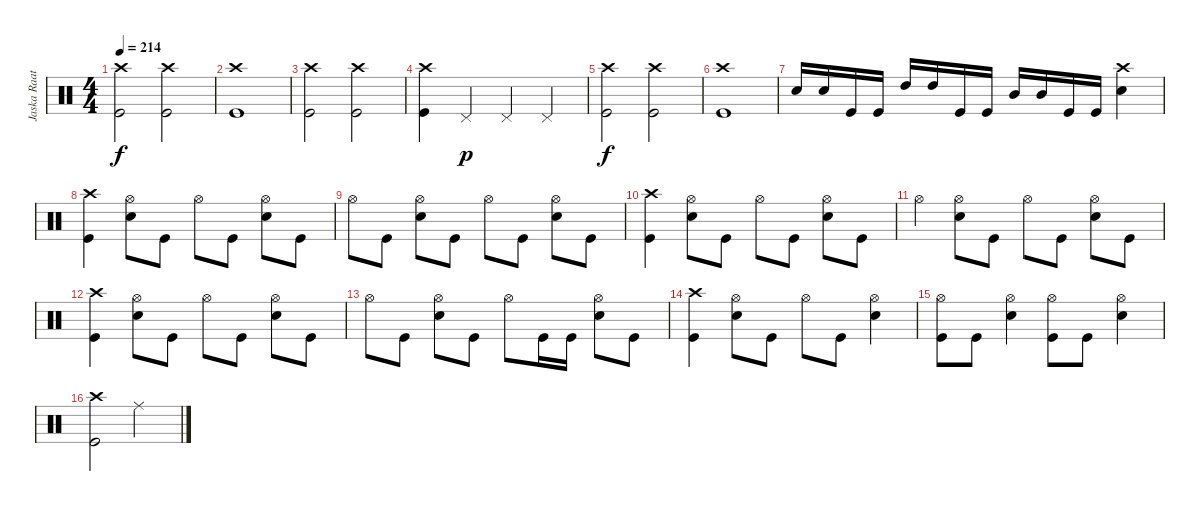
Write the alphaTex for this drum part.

\track ("Jaska Raatikainen" "Jaska Raat") {instrument percussion}
\staff {score}
\articulation defaults
\ts (4 4)
\tempo 214
\clef neutral
\ks c
("Crash high (hit)" "Kick (hit)").2{dy f} ("Crash high (hit)" "Kick (hit)").2 |
("Crash high (hit)" "Kick (hit)").1 |
("Crash high (hit)" "Kick (hit)").2 ("Crash high (hit)" "Kick (hit)").2 |
("Crash high (hit)" "Kick (hit)").4 "Pedal Hi-Hat (hit)".4{dy p} "Pedal Hi-Hat (hit)".4 "Pedal Hi-Hat (hit)".4 |
("Crash high (hit)" "Kick (hit)").2{dy f} ("Crash high (hit)" "Kick (hit)").2 |
("Crash high (hit)" "Kick (hit)").1 |
"Snare (hit) 2".16 "Snare (hit) 2".16 "Kick (hit)".16 "Kick (hit)".16 "High Tom (hit)".16 "High Tom (hit)".16 "Kick (hit)".16 "Kick (hit)".16 "Mid Tom (hit)".16 "Mid Tom (hit)".16 "Kick (hit)".16 "Kick (hit)".16 ("Crash high (hit)" "Snare (hit) 2").4 |
("Crash high (hit)" "Kick (hit)").4 ("Hi-Hat (open)" "Snare (hit) 2").8 "Kick (hit)".8 "Hi-Hat (open)".8 "Kick (hit)".8 ("Hi-Hat (open)" "Snare (hit) 2").8 "Kick (hit)".8 |
"Hi-Hat (open)".8 "Kick (hit)".8 ("Hi-Hat (open)" "Snare (hit) 2").8 "Kick (hit)".8 "Hi-Hat (open)".8 "Kick (hit)".8 ("Hi-Hat (open)" "Snare (hit) 2").8 "Kick (hit)".8 |
("Crash high (hit)" "Kick (hit)").4 ("Hi-Hat (open)" "Snare (hit) 2").8 "Kick (hit)".8 "Hi-Hat (open)".8 "Kick (hit)".8 ("Hi-Hat (open)" "Snare (hit) 2").8 "Kick (hit)".8 |
"Hi-Hat (open)".4 ("Hi-Hat (open)" "Snare (hit) 2").8 "Kick (hit)".8 "Hi-Hat (open)".8 "Kick (hit)".8 ("Hi-Hat (open)" "Snare (hit) 2").8 "Kick (hit)".8 |
("Crash high (hit)" "Kick (hit)").4 ("Hi-Hat (open)" "Snare (hit) 2").8 "Kick (hit)".8 "Hi-Hat (open)".8 "Kick (hit)".8 ("Hi-Hat (open)" "Snare (hit) 2").8 "Kick (hit)".8 |
"Hi-Hat (open)".8 "Kick (hit)".8 ("Hi-Hat (open)" "Snare (hit) 2").8 "Kick (hit)".8 "Hi-Hat (open)".8 "Kick (hit)".16 "Kick (hit)".16 ("Hi-Hat (open)" "Snare (hit) 2").8 "Kick (hit)".8 |
("Crash high (hit)" "Kick (hit)").4 ("Hi-Hat (open)" "Snare (hit) 2").8 "Kick (hit)".8 "Hi-Hat (open)".8 "Kick (hit)".8 ("Hi-Hat (open)" "Snare (hit) 2").4 |
("Hi-Hat (open)" "Kick (hit)").8 "Kick (hit)".8 ("Hi-Hat (open)" "Snare (hit) 2").4 ("Hi-Hat (open)" "Kick (hit)").8 "Kick (hit)".8 ("Hi-Hat (open)" "Snare (hit) 2").4 |
("Crash high (hit)" "Kick (hit)").2 "Ride (middle)".2
